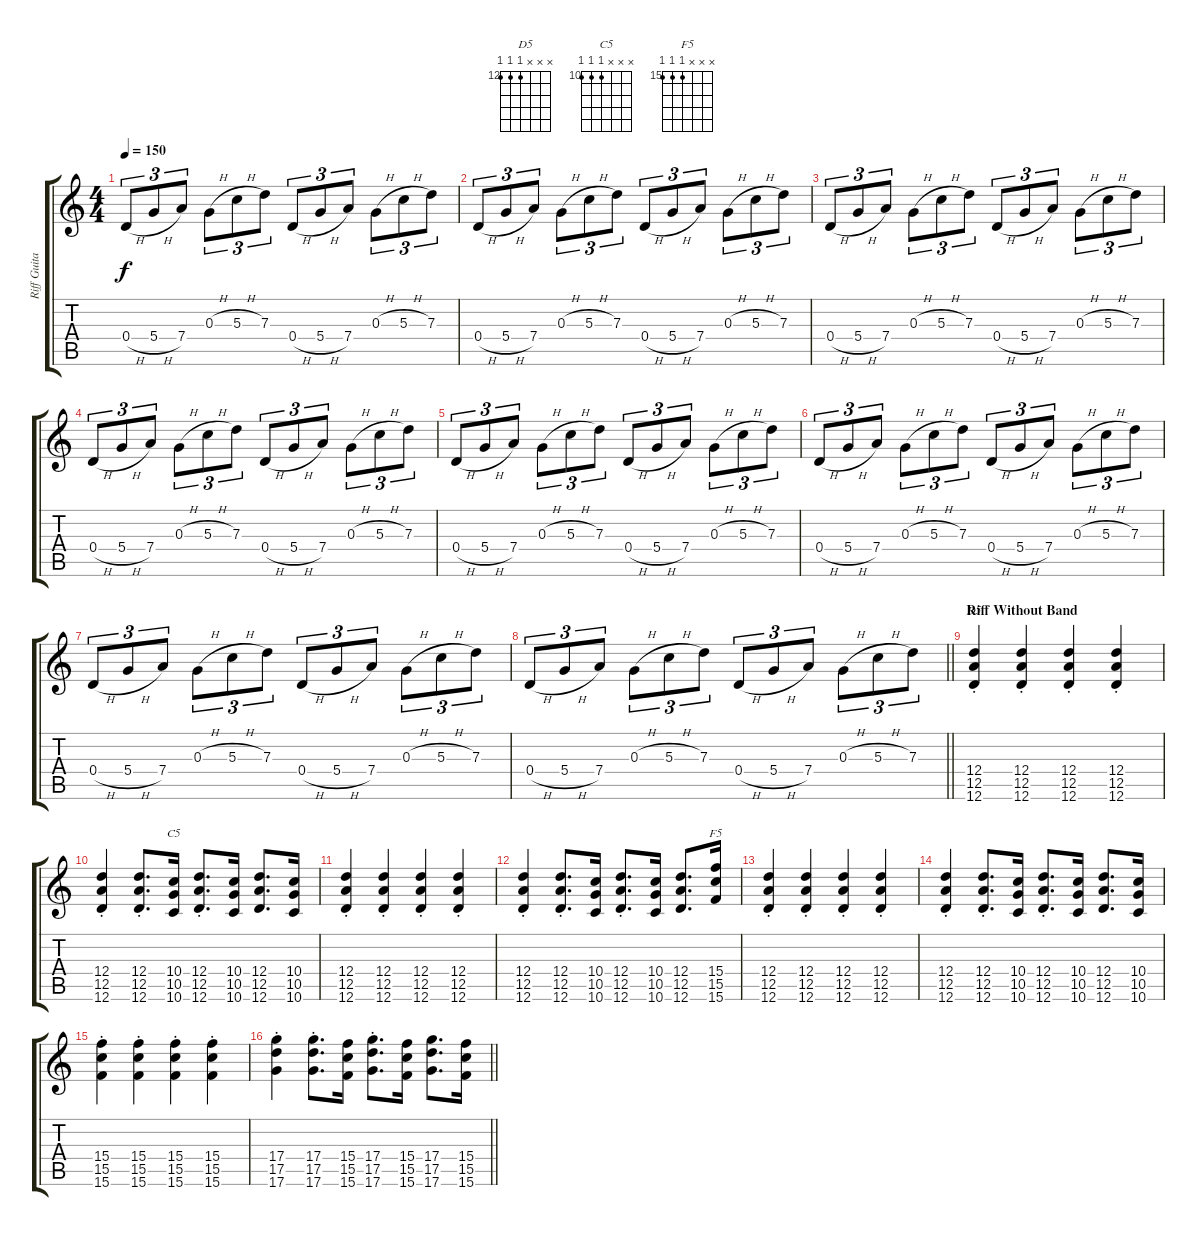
\track ("Riff Guitar" "Riff Guita") {instrument distortionguitar}
\staff {score tabs}
\tuning (E4 B3 G3 D3 A2 D2) {hide}
\chord ("D5" x x x 12 12 12) {firstfret 12}
\chord ("C5" x x x 10 10 10) {firstfret 10}
\chord ("F5" x x x 15 15 15) {firstfret 15}
\ts (4 4)
\tempo 150
\clef g2
\ks c
0.4{h}.8{tu (3 2) dy f} 5.4{h}.8{tu (3 2)} 7.4.8{tu (3 2)} 0.3{h}.8{tu (3 2)} 5.3{h}.8{tu (3 2)} 7.3.8{tu (3 2)} 0.4{h}.8{tu (3 2)} 5.4{h}.8{tu (3 2)} 7.4.8{tu (3 2)} 0.3{h}.8{tu (3 2)} 5.3{h}.8{tu (3 2)} 7.3.8{tu (3 2)} |
0.4{h}.8{tu (3 2)} 5.4{h}.8{tu (3 2)} 7.4.8{tu (3 2)} 0.3{h}.8{tu (3 2)} 5.3{h}.8{tu (3 2)} 7.3.8{tu (3 2)} 0.4{h}.8{tu (3 2)} 5.4{h}.8{tu (3 2)} 7.4.8{tu (3 2)} 0.3{h}.8{tu (3 2)} 5.3{h}.8{tu (3 2)} 7.3.8{tu (3 2)} |
0.4{h}.8{tu (3 2)} 5.4{h}.8{tu (3 2)} 7.4.8{tu (3 2)} 0.3{h}.8{tu (3 2)} 5.3{h}.8{tu (3 2)} 7.3.8{tu (3 2)} 0.4{h}.8{tu (3 2)} 5.4{h}.8{tu (3 2)} 7.4.8{tu (3 2)} 0.3{h}.8{tu (3 2)} 5.3{h}.8{tu (3 2)} 7.3.8{tu (3 2)} |
0.4{h}.8{tu (3 2)} 5.4{h}.8{tu (3 2)} 7.4.8{tu (3 2)} 0.3{h}.8{tu (3 2)} 5.3{h}.8{tu (3 2)} 7.3.8{tu (3 2)} 0.4{h}.8{tu (3 2)} 5.4{h}.8{tu (3 2)} 7.4.8{tu (3 2)} 0.3{h}.8{tu (3 2)} 5.3{h}.8{tu (3 2)} 7.3.8{tu (3 2)} |
0.4{h}.8{tu (3 2)} 5.4{h}.8{tu (3 2)} 7.4.8{tu (3 2)} 0.3{h}.8{tu (3 2)} 5.3{h}.8{tu (3 2)} 7.3.8{tu (3 2)} 0.4{h}.8{tu (3 2)} 5.4{h}.8{tu (3 2)} 7.4.8{tu (3 2)} 0.3{h}.8{tu (3 2)} 5.3{h}.8{tu (3 2)} 7.3.8{tu (3 2)} |
0.4{h}.8{tu (3 2)} 5.4{h}.8{tu (3 2)} 7.4.8{tu (3 2)} 0.3{h}.8{tu (3 2)} 5.3{h}.8{tu (3 2)} 7.3.8{tu (3 2)} 0.4{h}.8{tu (3 2)} 5.4{h}.8{tu (3 2)} 7.4.8{tu (3 2)} 0.3{h}.8{tu (3 2)} 5.3{h}.8{tu (3 2)} 7.3.8{tu (3 2)} |
0.4{h}.8{tu (3 2)} 5.4{h}.8{tu (3 2)} 7.4.8{tu (3 2)} 0.3{h}.8{tu (3 2)} 5.3{h}.8{tu (3 2)} 7.3.8{tu (3 2)} 0.4{h}.8{tu (3 2)} 5.4{h}.8{tu (3 2)} 7.4.8{tu (3 2)} 0.3{h}.8{tu (3 2)} 5.3{h}.8{tu (3 2)} 7.3.8{tu (3 2)} |
\barLineRight lightlight
0.4{h}.8{tu (3 2)} 5.4{h}.8{tu (3 2)} 7.4.8{tu (3 2)} 0.3{h}.8{tu (3 2)} 5.3{h}.8{tu (3 2)} 7.3.8{tu (3 2)} 0.4{h}.8{tu (3 2)} 5.4{h}.8{tu (3 2)} 7.4.8{tu (3 2)} 0.3{h}.8{tu (3 2)} 5.3{h}.8{tu (3 2)} 7.3.8{tu (3 2)} |
\section ("" "Riff Without Band")
(12.4{st} 12.5{st} 12.6).4{ch "D5"} (12.4{st} 12.5{st} 12.6).4 (12.4{st} 12.5{st} 12.6).4 (12.4{st} 12.5{st} 12.6).4 |
(12.4{st} 12.5{st} 12.6).4 (12.4{st} 12.5{st} 12.6).8{d} (10.4 10.5 10.6).16{ch "C5"} (12.4{st} 12.5{st} 12.6).8{d} (10.4 10.5 10.6).16 (12.4 12.5 12.6).8{d} (10.4 10.5 10.6).16 |
(12.4{st} 12.5{st} 12.6).4 (12.4{st} 12.5{st} 12.6).4 (12.4{st} 12.5{st} 12.6).4 (12.4{st} 12.5{st} 12.6).4 |
(12.4{st} 12.5{st} 12.6).4 (12.4{st} 12.5{st} 12.6).8{d} (10.4 10.5 10.6).16 (12.4{st} 12.5{st} 12.6).8{d} (10.4 10.5 10.6).16 (12.4 12.5 12.6).8{d} (15.4 15.5 15.6).16{ch "F5"} |
(12.4{st} 12.5{st} 12.6).4 (12.4{st} 12.5{st} 12.6).4 (12.4{st} 12.5{st} 12.6).4 (12.4{st} 12.5{st} 12.6).4 |
(12.4{st} 12.5{st} 12.6).4 (12.4{st} 12.5{st} 12.6).8{d} (10.4 10.5 10.6).16 (12.4{st} 12.5{st} 12.6).8{d} (10.4 10.5 10.6).16 (12.4 12.5 12.6).8{d} (10.4 10.5 10.6).16 |
(15.4{st} 15.5{st} 15.6).4 (15.4{st} 15.5{st} 15.6).4 (15.4{st} 15.5{st} 15.6).4 (15.4{st} 15.5{st} 15.6).4 |
\barLineRight lightlight
(17.4{st} 17.5{st} 17.6).4 (17.4{st} 17.5{st} 17.6).8{d} (15.4 15.5 15.6).16 (17.4{st} 17.5{st} 17.6).8{d} (15.4 15.5 15.6).16 (17.4 17.5 17.6).8{d} (15.4 15.5 15.6).16
